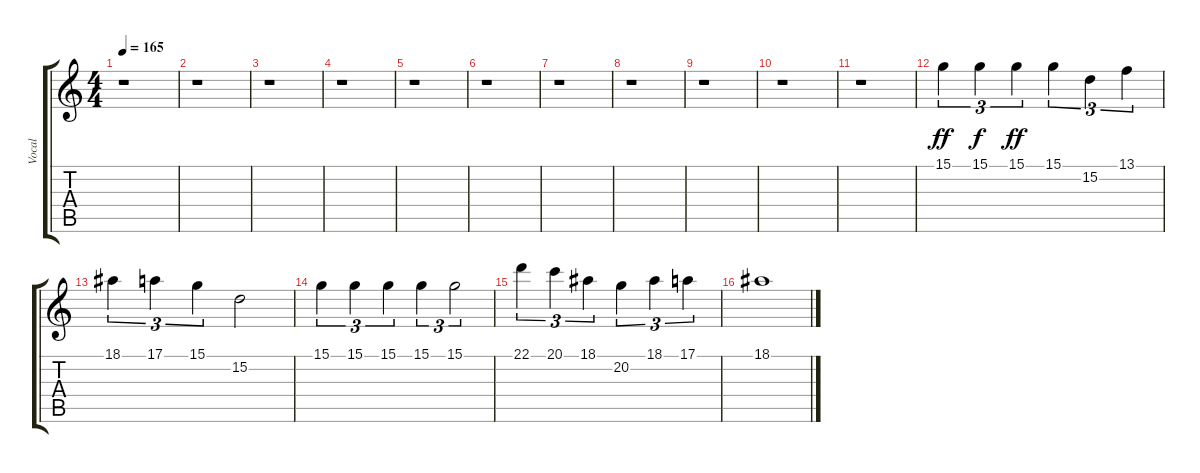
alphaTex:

\track ("Vocal" "Vocal") {instrument rockorgan}
\staff {score tabs}
\tuning (E4 B3 G3 D3 A2 E2) {hide}
\ts (4 4)
\tempo 165
\clef g2
\ks c
r.1{dy ff instrument rockorgan} |
r.1 |
r.1 |
r.1 |
r.1 |
r.1 |
r.1 |
r.1 |
r.1 |
r.1 |
r.1 |
15.1.4{tu (3 2)} 15.1.4{tu (3 2) dy f} 15.1.4{tu (3 2) dy ff} 15.1.4{tu (3 2)} 15.2.4{tu (3 2)} 13.1.4{tu (3 2)} |
18.1.4{tu (3 2)} 17.1.4{tu (3 2)} 15.1.4{tu (3 2)} 15.2.2 |
15.1.4{tu (3 2)} 15.1.4{tu (3 2)} 15.1.4{tu (3 2)} 15.1.4{tu (3 2)} 15.1.2{tu (3 2)} |
22.1.4{tu (3 2)} 20.1.4{tu (3 2)} 18.1.4{tu (3 2)} 20.2.4{tu (3 2)} 18.1.4{tu (3 2)} 17.1.4{tu (3 2)} |
18.1.1
